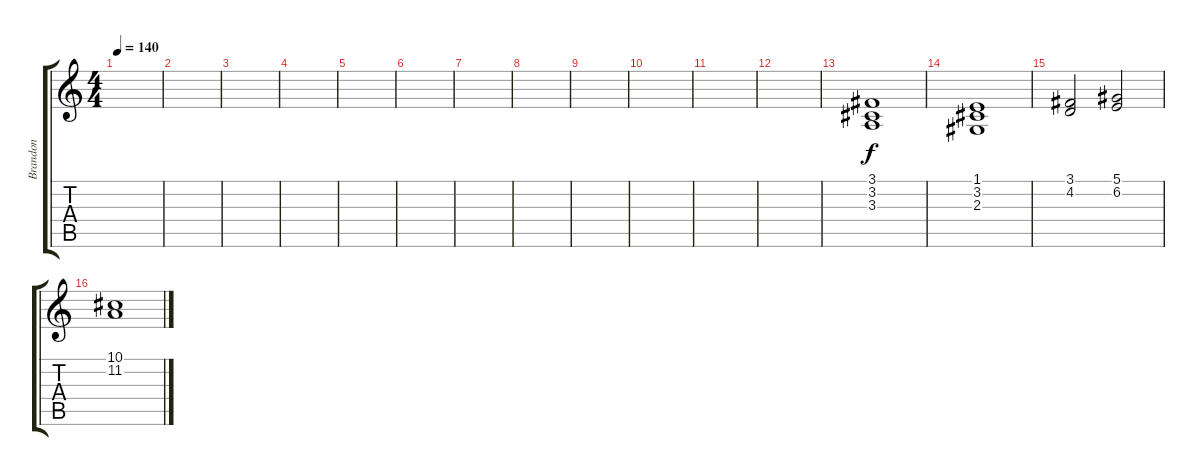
\track ("Brandon" "Brandon") {instrument stringensemble1}
\staff {score tabs}
\tuning (Eb4 Bb3 Gb3 Db3 Ab2 Db2) {hide}
\ts (4 4)
\tempo 140
\clef g2
\ks c
|
|
|
|
|
|
|
|
|
|
|
|
(3.1 3.2 3.3).1 |
(1.1 3.2 2.3).1 |
(3.1 4.2).2 (5.1 6.2).2 |
(10.1 11.2).1
